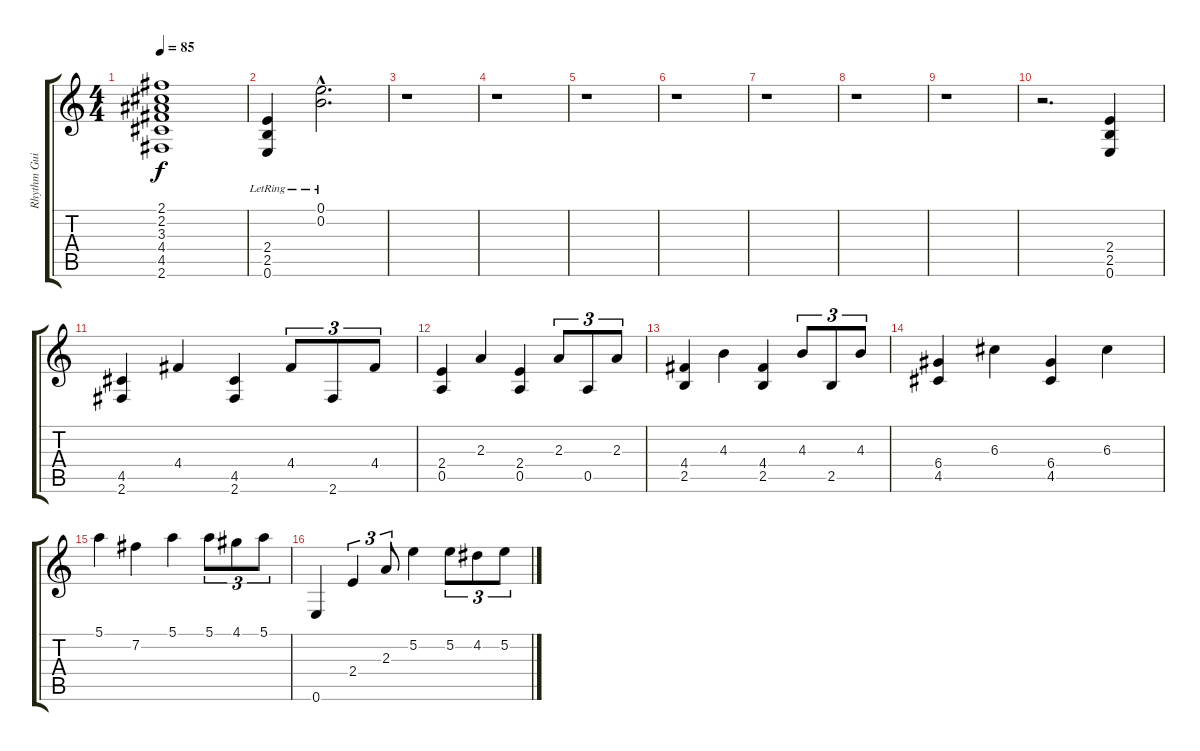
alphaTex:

\track ("Rhythm Guitar" "Rhythm Gui") {instrument overdrivenguitar}
\staff {score tabs}
\tuning (E4 B3 G3 D3 A2 E2) {hide}
\ts (4 4)
\tempo 85
\clef g2
\ks c
(2.1 2.2 3.3 4.4 4.5 2.6).1{dy f} |
(2.4{lr} 2.5{lr} 0.6{lr}).4 (0.1{hac lr} 0.2{hac lr}).2{d} |
r.1 |
r.1 |
r.1 |
r.1 |
r.1 |
r.1 |
r.1 |
r.2{d} (2.4 2.5 0.6).4 |
(4.5 2.6).4 4.4.4 (4.5 2.6).4 4.4.8{tu (3 2)} 2.6.8{tu (3 2)} 4.4.8{tu (3 2)} |
(2.4 0.5).4 2.3.4 (2.4 0.5).4 2.3.8{tu (3 2)} 0.5.8{tu (3 2)} 2.3.8{tu (3 2)} |
(4.4 2.5).4 4.3.4 (4.4 2.5).4 4.3.8{tu (3 2)} 2.5.8{tu (3 2)} 4.3.8{tu (3 2)} |
(6.4 4.5).4 6.3.4 (6.4 4.5).4 6.3.4 |
5.1.4 7.2.4 5.1.4 5.1.8{tu (3 2)} 4.1.8{tu (3 2)} 5.1.8{tu (3 2)} |
0.6.4 2.4.4{tu (3 2)} 2.3.8{tu (3 2)} 5.2.4 5.2.8{tu (3 2)} 4.2.8{tu (3 2)} 5.2.8{tu (3 2)}
